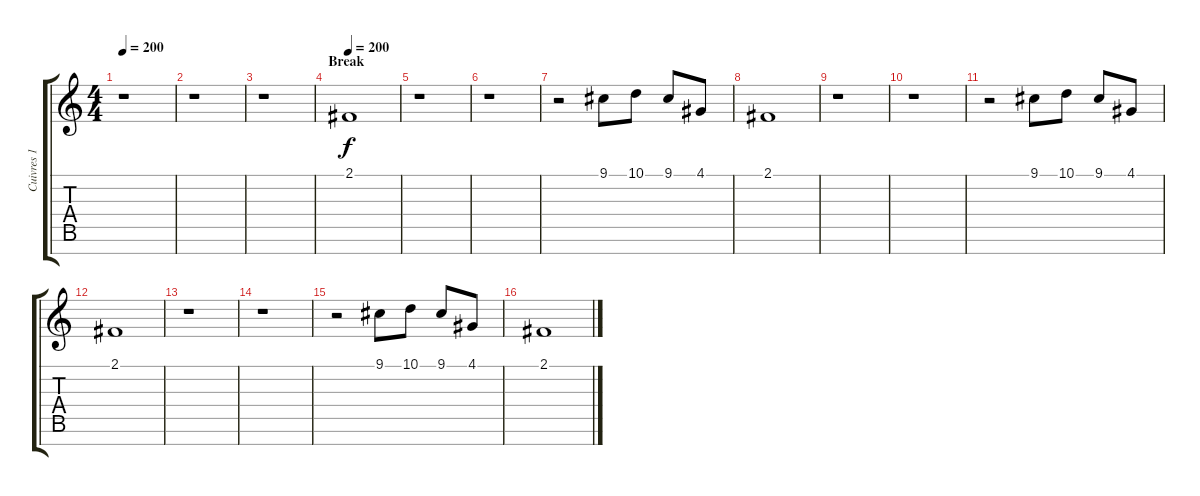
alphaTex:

\track ("Cuivres 1" "Cuivres 1") {instrument trumpet}
\staff {score tabs}
\tuning (E4 B3 G3 D3 A2 E2 B1) {hide}
\ts (4 4)
\tempo 200
\clef g2
\ks c
r.1{dy f} |
r.1 |
r.1 |
\section ("" "Break")
\tempo 200
2.1.1{volume 12} |
r.1 |
r.1 |
r.2 9.1.8 10.1.8 9.1.8 4.1.8 |
2.1.1 |
r.1 |
r.1 |
r.2 9.1.8 10.1.8 9.1.8 4.1.8 |
2.1.1 |
r.1 |
r.1 |
r.2 9.1.8 10.1.8 9.1.8 4.1.8 |
2.1.1
